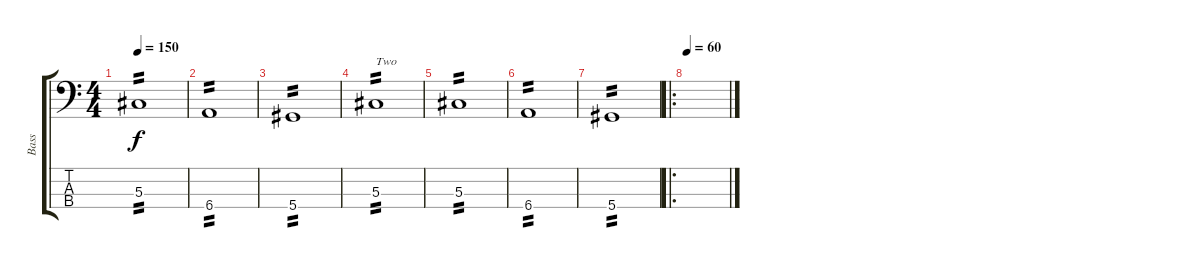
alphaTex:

\track ("Bass" "Bass") {instrument electricbasspick}
\staff {score tabs}
\tuning (Gb2 Db2 Ab1 Eb1) {hide}
\ts (4 4)
\tempo 150
\clef f4
\ks c
5.3.1{tp 2 dy f} |
6.4.1{tp 2} |
5.4.1{tp 2} |
5.3.1{txt "Two" tp 2} |
5.3.1{tp 2} |
6.4.1{tp 2} |
5.4.1{tp 2} |
\ro
\tempo 60
